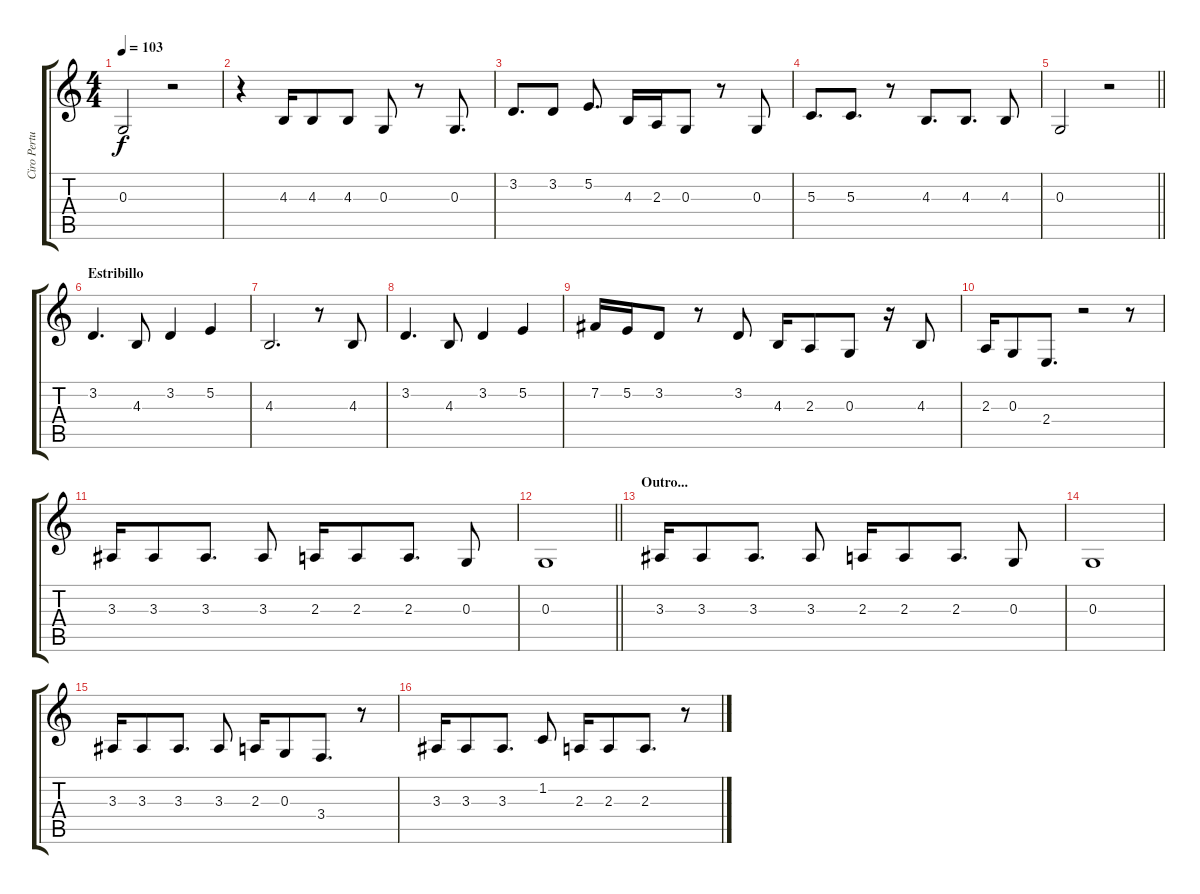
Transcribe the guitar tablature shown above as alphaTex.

\track ("Ciro Pertusi (Voz)" "Ciro Pertu") {instrument clarinet}
\staff {score tabs}
\tuning (E4 B3 G3 D3 A2 E2) {hide}
\ts (4 4)
\tempo 103
\clef g2
\ks c
0.3{t}.2{dy f} r.2 |
r.4 4.3.16 4.3.8 4.3.8 0.3.8 r.8 0.3.8{d} |
3.2.8{d} 3.2.8 5.2.8{d} 4.3.16 2.3.16 0.3.8 r.8 0.3.8 |
5.3.8{d} 5.3.8{d} r.8 4.3.8{d} 4.3.8{d} 4.3.8 |
\barLineRight lightlight
0.3.2 r.2 |
\section ("" "Estribillo")
3.2.4{d} 4.3.8 3.2.4 5.2.4 |
4.3.2{d} r.8 4.3.8 |
3.2.4{d} 4.3.8 3.2.4 5.2.4 |
7.2.16 5.2.16 3.2.8 r.8 3.2.8 4.3.16 2.3.8 0.3.8 r.16 4.3.8 |
2.3.16 0.3.8 2.4.8{d} r.2 r.8 |
3.3.16 3.3.8 3.3.8{d} 3.3.8 2.3.16 2.3.8 2.3.8{d} 0.3.8 |
\barLineRight lightlight
0.3.1 |
\section ("" "Outro...")
3.3.16 3.3.8 3.3.8{d} 3.3.8 2.3.16 2.3.8 2.3.8{d} 0.3.8 |
0.3.1 |
3.3.16 3.3.8 3.3.8{d} 3.3.8 2.3.16 0.3.8 3.4.8{d} r.8 |
3.3.16 3.3.8 3.3.8{d} 1.2.8 2.3.16 2.3.8 2.3.8{d} r.8
